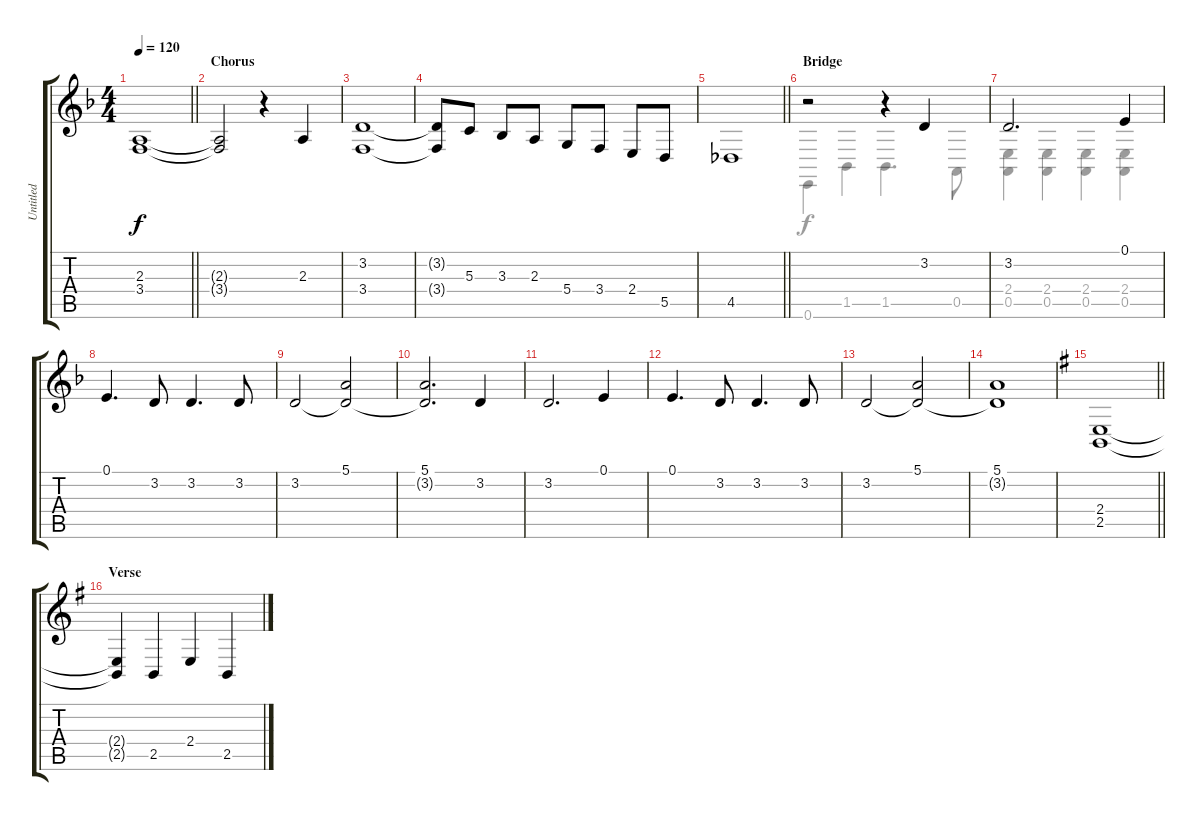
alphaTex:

\track ("Untitled" "Untitled") {instrument churchorgan}
\staff {score tabs}
\tuning (E4 B3 G3 D3 A2 E2) {hide}
\voice
\ts (4 4)
\tempo 120
\clef g2
\barLineRight lightlight
\ks f
(2.3 3.4).1{dy f} |
\section ("" "Chorus")
(2.3{t} 3.4{t}).2 r.4 2.3.4 |
(3.2 3.4).1 |
(3.2{t} 3.4{t}).8 5.3.8 3.3.8 2.3.8 5.4.8 3.4.8 2.4.8 5.5.8 |
\barLineRight lightlight
4.5.1 |
\section ("" "Bridge")
r.2 r.4 3.2.4 |
3.2.2{d} 0.1.4 |
0.1.4{d} 3.2.8 3.2.4{d} 3.2.8 |
3.2.2 (5.1 3.2{t}).2 |
(5.1 3.2{t}).2{d} 3.2.4 |
3.2.2{d} 0.1.4 |
0.1.4{d} 3.2.8 3.2.4{d} 3.2.8 |
3.2.2 (5.1 3.2{t}).2 |
(5.1 3.2{t}).1 |
\barLineRight lightlight
\ks g
(2.4 2.5).1 |
\section ("" "Verse")
(2.4{t} 2.5{t}).4 2.5.4 2.4.4 2.5.4
\voice
\clef g2
\ottava regular
\simile none
\barLineRight lightlight
\ks f
|
|
|
|
\barLineRight lightlight
|
0.6.4 1.5.4 1.5.4{d} 0.5.8 |
(2.4 0.5).4 (2.4 0.5).4 (2.4 0.5).4 (2.4 0.5).4 |
|
|
|
|
|
|
|
\barLineRight lightlight
\ks g
|
